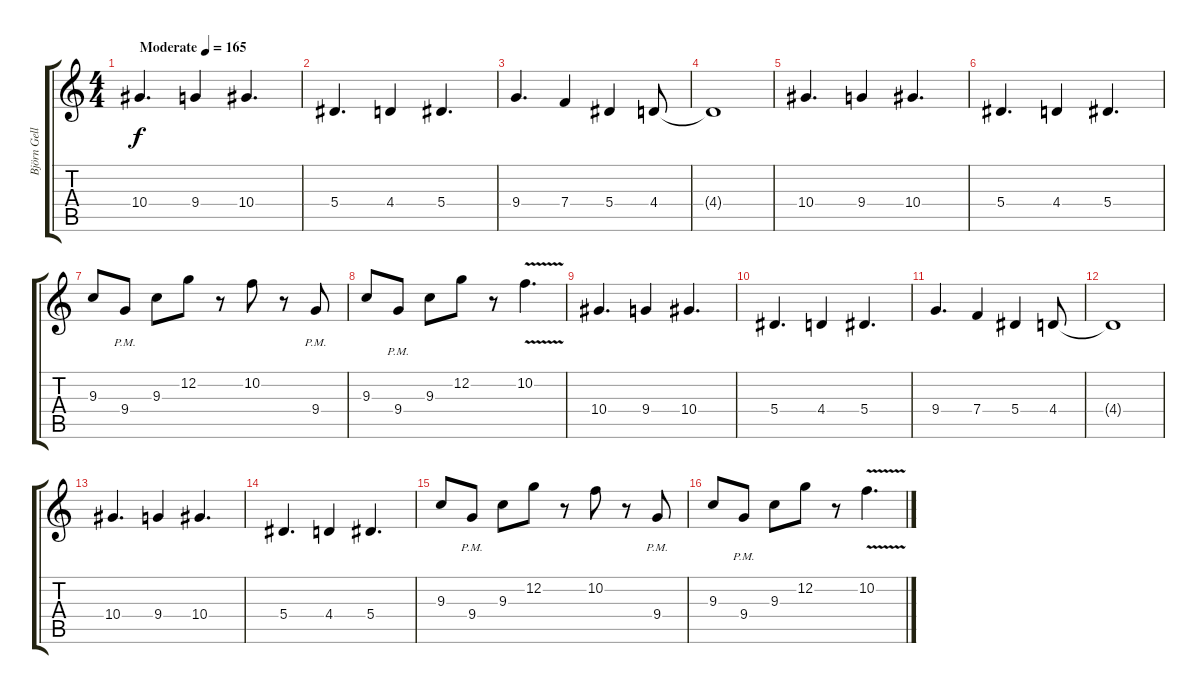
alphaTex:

\track ("Björn Gellotte" "Björn Gell") {instrument distortionguitar}
\staff {score tabs}
\tuning (C4 G3 Eb3 Bb2 F2 C2) {hide}
\ts (4 4)
\tempo (165 "Moderate")
\clef g2
\ks c
10.4.4{d dy f instrument distortionguitar} 9.4.4 10.4.4{d} |
5.4.4{d} 4.4.4 5.4.4{d} |
9.4.4{d} 7.4.4 5.4.4 4.4.8 |
4.4{t}.1 |
10.4.4{d} 9.4.4 10.4.4{d} |
5.4.4{d} 4.4.4 5.4.4{d} |
9.3.8 9.4{pm}.8 9.3.8 12.2.8 r.8 10.2.8 r.8 9.4{pm}.8 |
9.3.8 9.4{pm}.8 9.3.8 12.2.8 r.8 10.2{v}.4{d} |
10.4.4{d} 9.4.4 10.4.4{d} |
5.4.4{d} 4.4.4 5.4.4{d} |
9.4.4{d} 7.4.4 5.4.4 4.4.8 |
4.4{t}.1 |
10.4.4{d} 9.4.4 10.4.4{d} |
5.4.4{d} 4.4.4 5.4.4{d} |
9.3.8 9.4{pm}.8 9.3.8 12.2.8 r.8 10.2.8 r.8 9.4{pm}.8 |
9.3.8 9.4{pm}.8 9.3.8 12.2.8 r.8 10.2{v}.4{d}
